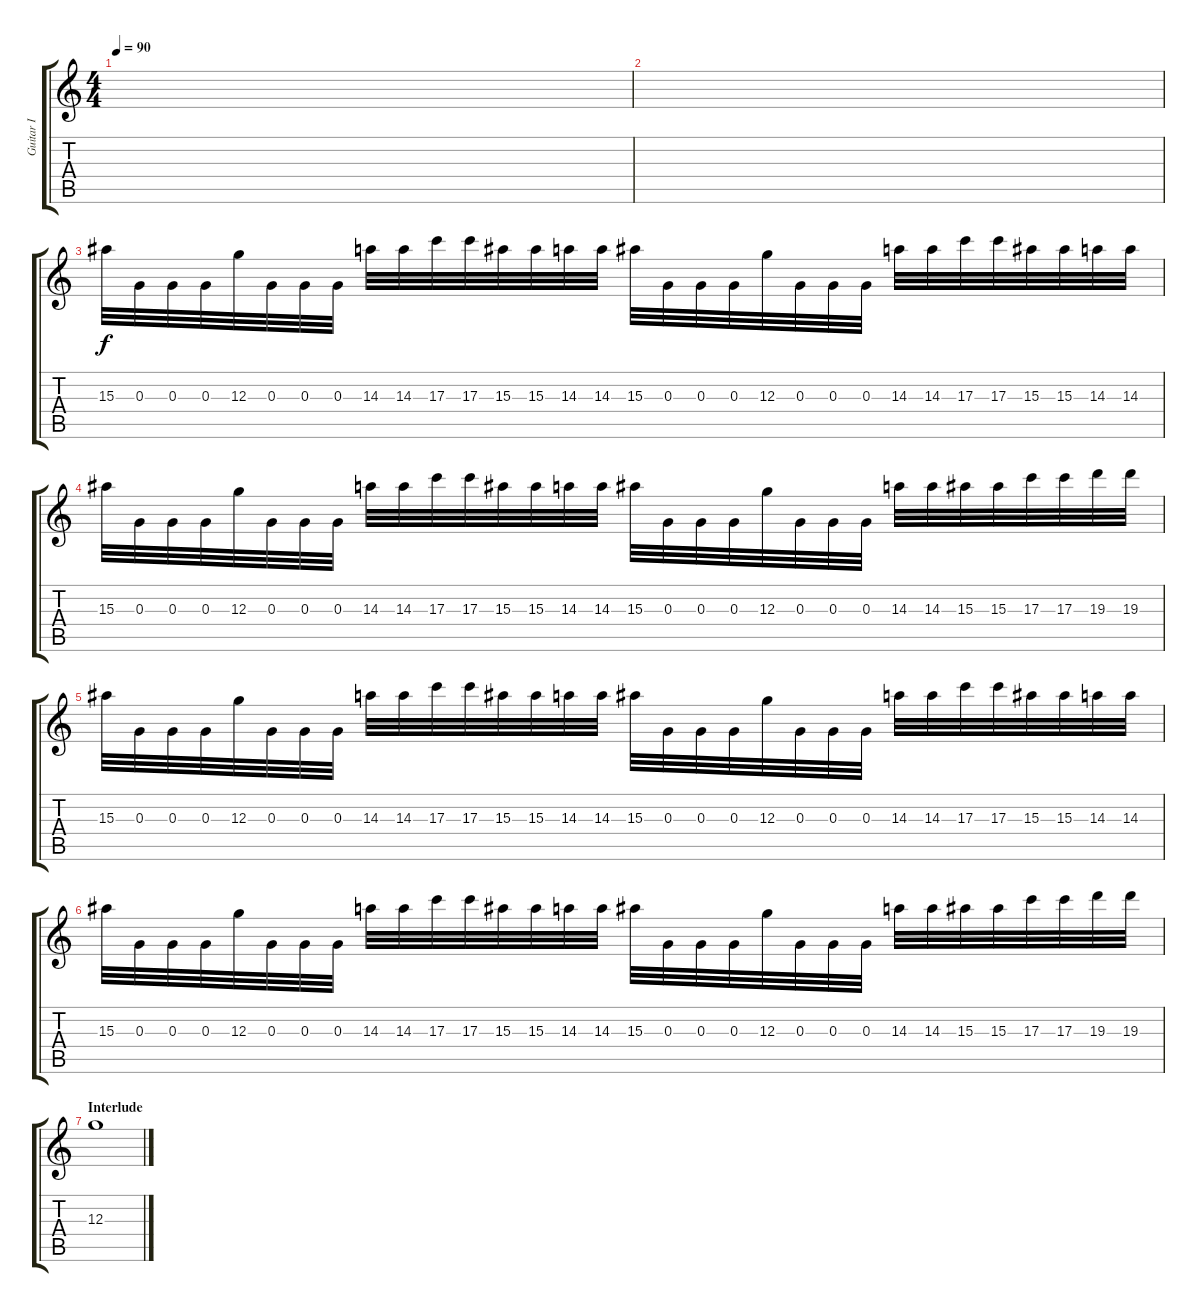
\track ("Guitar I" "Guitar I") {instrument distortionguitar}
\staff {score tabs}
\tuning (E4 B3 G3 D3 A2 E2) {hide}
\ts (4 4)
\tempo 90
\clef g2
\ks c
|
|
\section ("" "")
15.3.32 0.3.32 0.3.32 0.3.32 12.3.32 0.3.32 0.3.32 0.3.32 14.3.32 14.3.32 17.3.32 17.3.32 15.3.32 15.3.32 14.3.32 14.3.32 15.3.32 0.3.32 0.3.32 0.3.32 12.3.32 0.3.32 0.3.32 0.3.32 14.3.32 14.3.32 17.3.32 17.3.32 15.3.32 15.3.32 14.3.32 14.3.32 |
15.3.32 0.3.32 0.3.32 0.3.32 12.3.32 0.3.32 0.3.32 0.3.32 14.3.32 14.3.32 17.3.32 17.3.32 15.3.32 15.3.32 14.3.32 14.3.32 15.3.32 0.3.32 0.3.32 0.3.32 12.3.32 0.3.32 0.3.32 0.3.32 14.3.32 14.3.32 15.3.32 15.3.32 17.3.32 17.3.32 19.3.32 19.3.32 |
15.3.32 0.3.32 0.3.32 0.3.32 12.3.32 0.3.32 0.3.32 0.3.32 14.3.32 14.3.32 17.3.32 17.3.32 15.3.32 15.3.32 14.3.32 14.3.32 15.3.32 0.3.32 0.3.32 0.3.32 12.3.32 0.3.32 0.3.32 0.3.32 14.3.32 14.3.32 17.3.32 17.3.32 15.3.32 15.3.32 14.3.32 14.3.32 |
15.3.32 0.3.32 0.3.32 0.3.32 12.3.32 0.3.32 0.3.32 0.3.32 14.3.32 14.3.32 17.3.32 17.3.32 15.3.32 15.3.32 14.3.32 14.3.32 15.3.32 0.3.32 0.3.32 0.3.32 12.3.32 0.3.32 0.3.32 0.3.32 14.3.32 14.3.32 15.3.32 15.3.32 17.3.32 17.3.32 19.3.32 19.3.32 |
\section ("" "Interlude")
12.3.1{volume 0}
